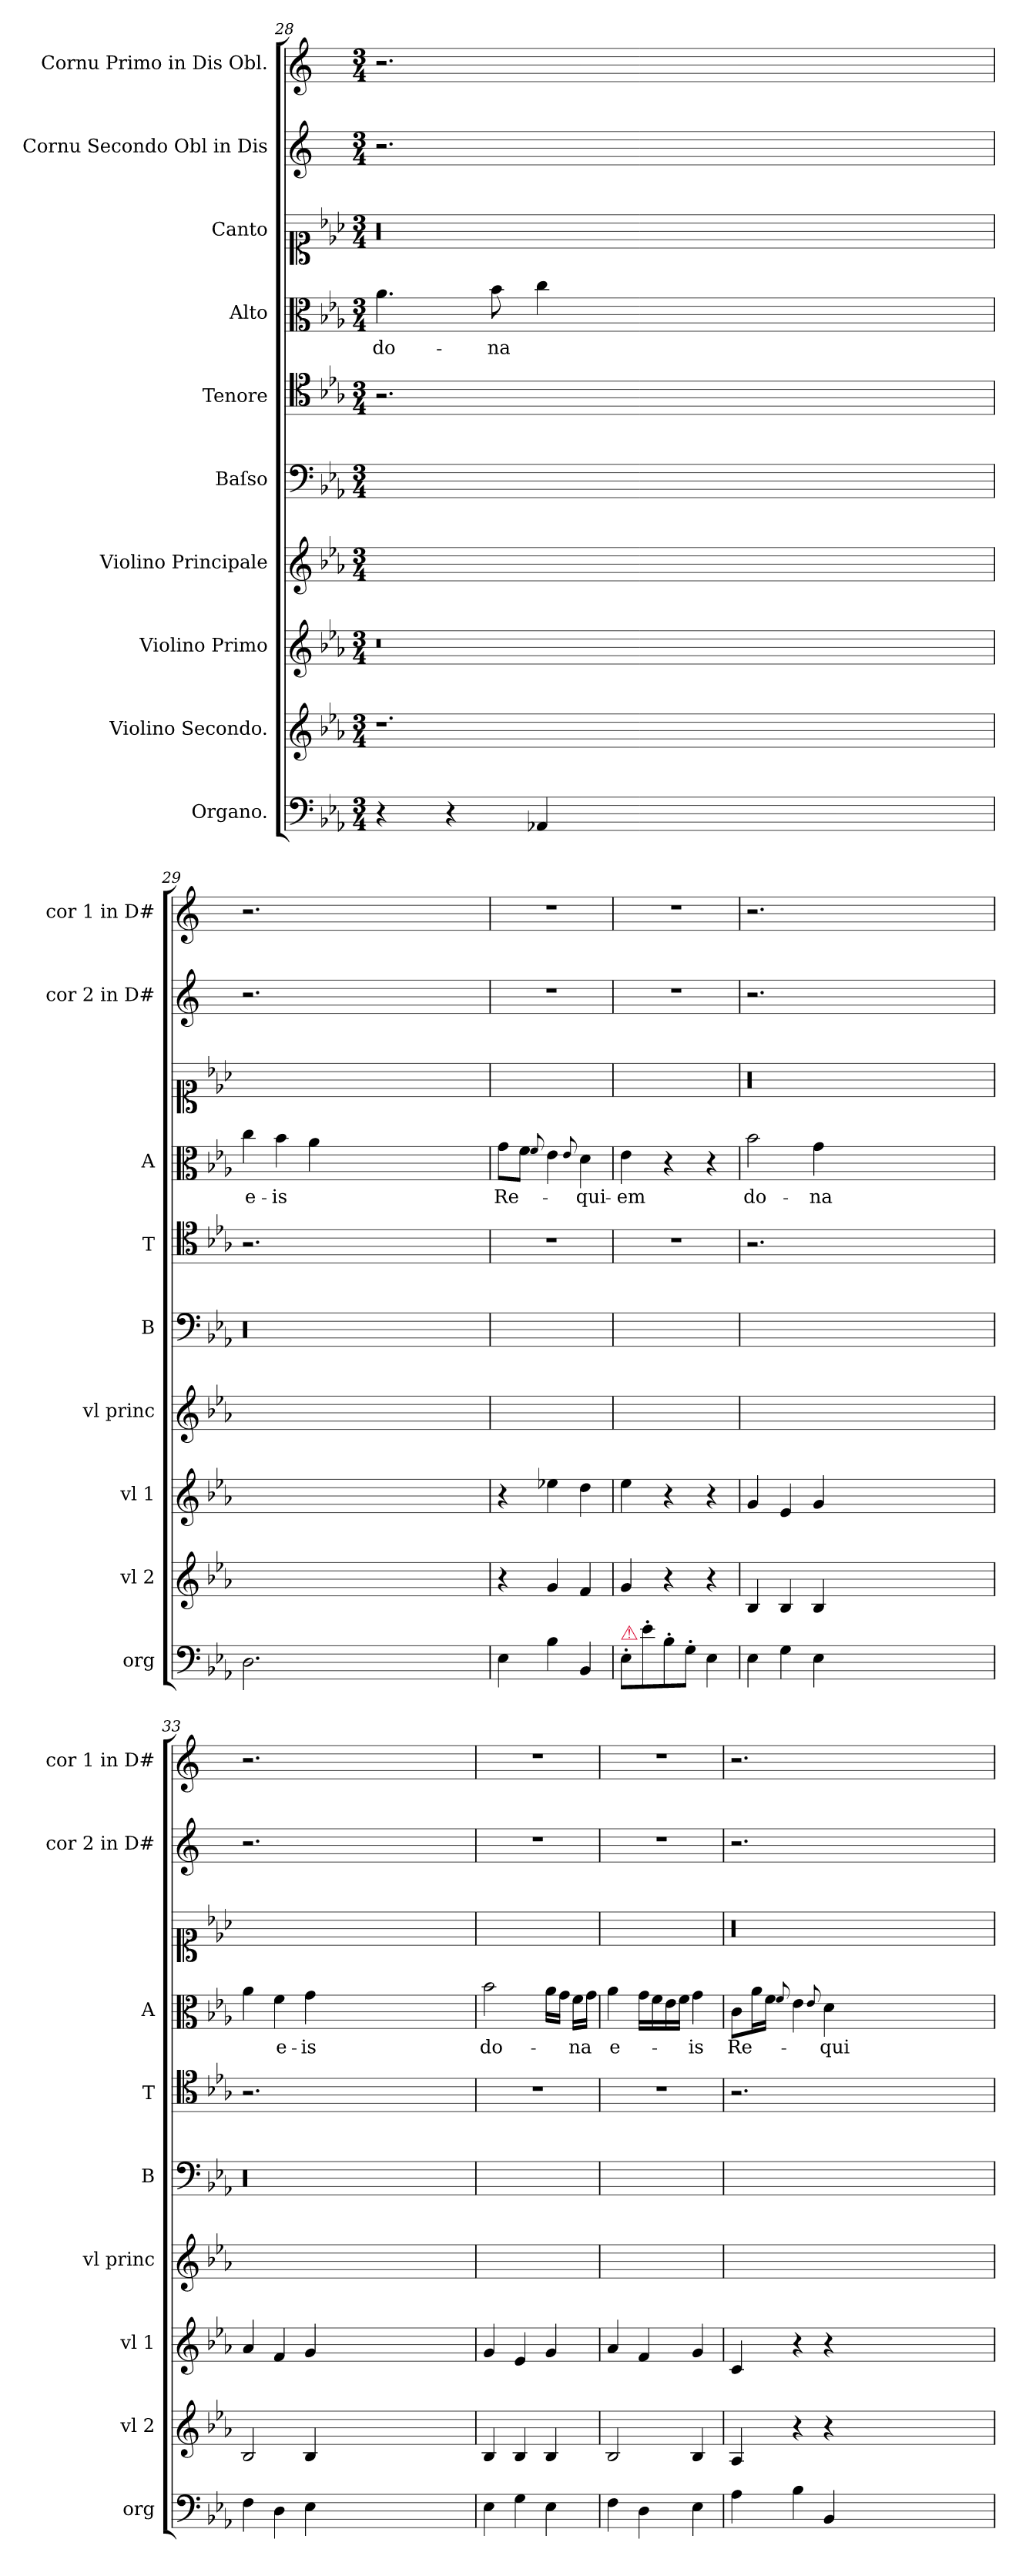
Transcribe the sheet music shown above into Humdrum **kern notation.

**kern	**kern	**kern	**kern	**kern	**kern	**kern	**text	**kern	**kern	**kern
*part10	*part9	*part8	*part7	*part6	*part5	*part4	*part4	*part3	*part2	*part1
*staff10	*staff9	*staff8	*staff7	*staff6	*staff5	*staff4	*staff4	*staff3	*staff2	*staff1
*I"Organo.	*I"Violino Secondo.	*I"Violino Primo	*I"Violino Principale	*I"Baſso	*I"Tenore	*I"Alto	*	*I"Canto	*I"Cornu Secondo Obl in Dis	*I"Cornu Primo in Dis Obl.
*I'org	*I'vl 2	*I'vl 1	*I'vl princ	*I'B	*I'T	*I'A	*	*	*I'cor 2 in D#	*I'cor 1 in D#
*clefF4	*clefG2	*clefG2	*clefG2	*clefF4	*clefC4	*clefC3	*	*clefC1	*clefG2	*clefG2
*	*	*	*	*	*	*	*	*	*ITrd5c9	*ITrd5c9
*k[b-e-a-]	*k[b-e-a-]	*k[b-e-a-]	*k[b-e-a-]	*k[b-e-a-]	*k[b-e-a-]	*k[b-e-a-]	*	*k[b-e-a-]	*k[b-e-a-]	*k[b-e-a-]
*E-:	*E-:	*E-:	*E-:	*E-:	*E-:	*E-:	*	*E-:	*E-:	*E-:
*M3/4	*M3/4	*M3/4	*M3/4	*M3/4	*M3/4	*M3/4	*	*M3/4	*M3/4	*M3/4
=28	=28	=28	=28	=28	=28	=28	=28	=28	=28	=28
!	!	!LO:N:vis=0	!	!	!	!	!	!LO:N:vis=00	!	!
4r	1.r	1.r	2.ryy	0.ryy	2.r	4.a-\	do-	0.r	2.r	2.r
4r	.	.	.	.	.	.	.	.	.	.
.	.	.	.	.	.	8b-\	-na	.	.	.
4AA-X/	.	.	.	.	.	4cc\	.	.	.	.
0ryy	.	.	0ryy	.	0ryy	0ryy	.	.	0ryy	0ryy
.	1.ryy	1.ryy	.	.	.	.	.	.	.	.
4ryy	.	.	4ryy	.	4ryy	4ryy	.	.	4ryy	4ryy
=29	=29	=29	=29	=29	=29	=29	=29	=29	=29	=29
!	!	!	!	!LO:N:vis=00	!	!	!	!	!	!
2.D\	0.ryy	0.ryy	2.ryy	0.r	2.r	4cc\	e-	0.ryy	2.r	2.r
.	.	.	.	.	.	4b-\	-is	.	.	.
.	.	.	.	.	.	4a-\	.	.	.	.
0ryy	.	.	0ryy	.	0ryy	0ryy	.	.	0ryy	0ryy
4ryy	.	.	4ryy	.	4ryy	4ryy	.	.	4ryy	4ryy
=30	=30	=30	=30	=30	=30	=30	=30	=30	=30	=30
4E-\	4r	4r	2.ryy	2.ryy	2.r	8g\L	Re-	2.ryy	2.r	2.r
.	.	.	.	.	.	8f\J	.	.	.	.
.	.	.	.	.	.	8qqf/	.	.	.	.
4B-\	4g/	4ee-X\	.	.	.	4e-\	.	.	.	.
.	.	.	.	.	.	8qqe-/	.	.	.	.
4BB-/	4f/	4dd\	.	.	.	4d\	-qui-	.	.	.
=31	=31	=31	=31	=31	=31	=31	=31	=31	=31	=31
!LO:TX:a:color=crimson:t=⚠	!	!	!	!	!	!	!	!	!	!
8E-'/L	4g/	4ee-\	2.ryy	2.ryy	2.r	4e-\	-em	2.ryy	2.r	2.r
8e-'\	.	.	.	.	.	.	.	.	.	.
8B-'\	4r	4r	.	.	.	4r	.	.	.	.
8G'\J	.	.	.	.	.	.	.	.	.	.
4E-\	4r	4r	.	.	.	4r	.	.	.	.
=32	=32	=32	=32	=32	=32	=32	=32	=32	=32	=32
!	!	!	!	!	!	!	!	!LO:N:vis=00	!	!
4E-\	4B-/	4g/	2.ryy	0.ryy	2.r	2b-\	do-	0.r	2.r	2.r
4G\	4B-/	4e-/	.	.	.	.	.	.	.	.
4E-\	4B-/	4g/	.	.	.	4g\	-na	.	.	.
0ryy	0ryy	0ryy	0ryy	.	0ryy	0ryy	.	.	0ryy	0ryy
4ryy	4ryy	4ryy	4ryy	.	4ryy	4ryy	.	.	4ryy	4ryy
=33	=33	=33	=33	=33	=33	=33	=33	=33	=33	=33
!	!	!	!	!LO:N:vis=00	!	!	!	!	!	!
4F\	2B-/	4a-/	2.ryy	0.r	2.r	4a-\	.	0.ryy	2.r	2.r
4D\	.	4f/	.	.	.	4f\	e-	.	.	.
4E-\	4B-/	4g/	.	.	.	4g\	-is	.	.	.
0ryy	0ryy	0ryy	0ryy	.	0ryy	0ryy	.	.	0ryy	0ryy
4ryy	4ryy	4ryy	4ryy	.	4ryy	4ryy	.	.	4ryy	4ryy
=34	=34	=34	=34	=34	=34	=34	=34	=34	=34	=34
4E-\	4B-/	4g/	2.ryy	2.ryy	2.r	2b-\	do-	2.ryy	2.r	2.r
4G\	4B-/	4e-/	.	.	.	.	.	.	.	.
4E-\	4B-/	4g/	.	.	.	16a-\LL	.	.	.	.
.	.	.	.	.	.	16g\JJ	.	.	.	.
.	.	.	.	.	.	16f\LL	-na	.	.	.
.	.	.	.	.	.	16g\JJ	.	.	.	.
=35	=35	=35	=35	=35	=35	=35	=35	=35	=35	=35
4F\	2B-/	4a-/	2.ryy	2.ryy	2.r	4a-\	e-	2.ryy	2.r	2.r
4D\	.	4f/	.	.	.	16g\LL	.	.	.	.
.	.	.	.	.	.	16f\	.	.	.	.
.	.	.	.	.	.	16e-\	.	.	.	.
.	.	.	.	.	.	16f\JJ	.	.	.	.
4E-\	4B-/	4g/	.	.	.	4g\	-is	.	.	.
=36	=36	=36	=36	=36	=36	=36	=36	=36	=36	=36
!	!	!	!	!	!	!	!	!LO:N:vis=00	!	!
4A-\	4A-/	4c/	2.ryy	0.ryy	2.r	8c\L	Re-	0.r	2.r	2.r
.	.	.	.	.	.	16a-\L	.	.	.	.
.	.	.	.	.	.	16f\JJ	.	.	.	.
.	.	.	.	.	.	8qqf/	.	.	.	.
4B-\	4r	4r	.	.	.	4e-\	.	.	.	.
.	.	.	.	.	.	8qqe-/	.	.	.	.
4BB-/	4r	4r	.	.	.	4d\	-qui-	.	.	.
0ryy	0ryy	0ryy	0ryy	.	0ryy	0ryy	.	.	0ryy	0ryy
4ryy	4ryy	4ryy	4ryy	.	4ryy	4ryy	.	.	4ryy	4ryy
=	=	=	=	=	=	=	=	=	=	=
*-	*-	*-	*-	*-	*-	*-	*-	*-	*-	*-
